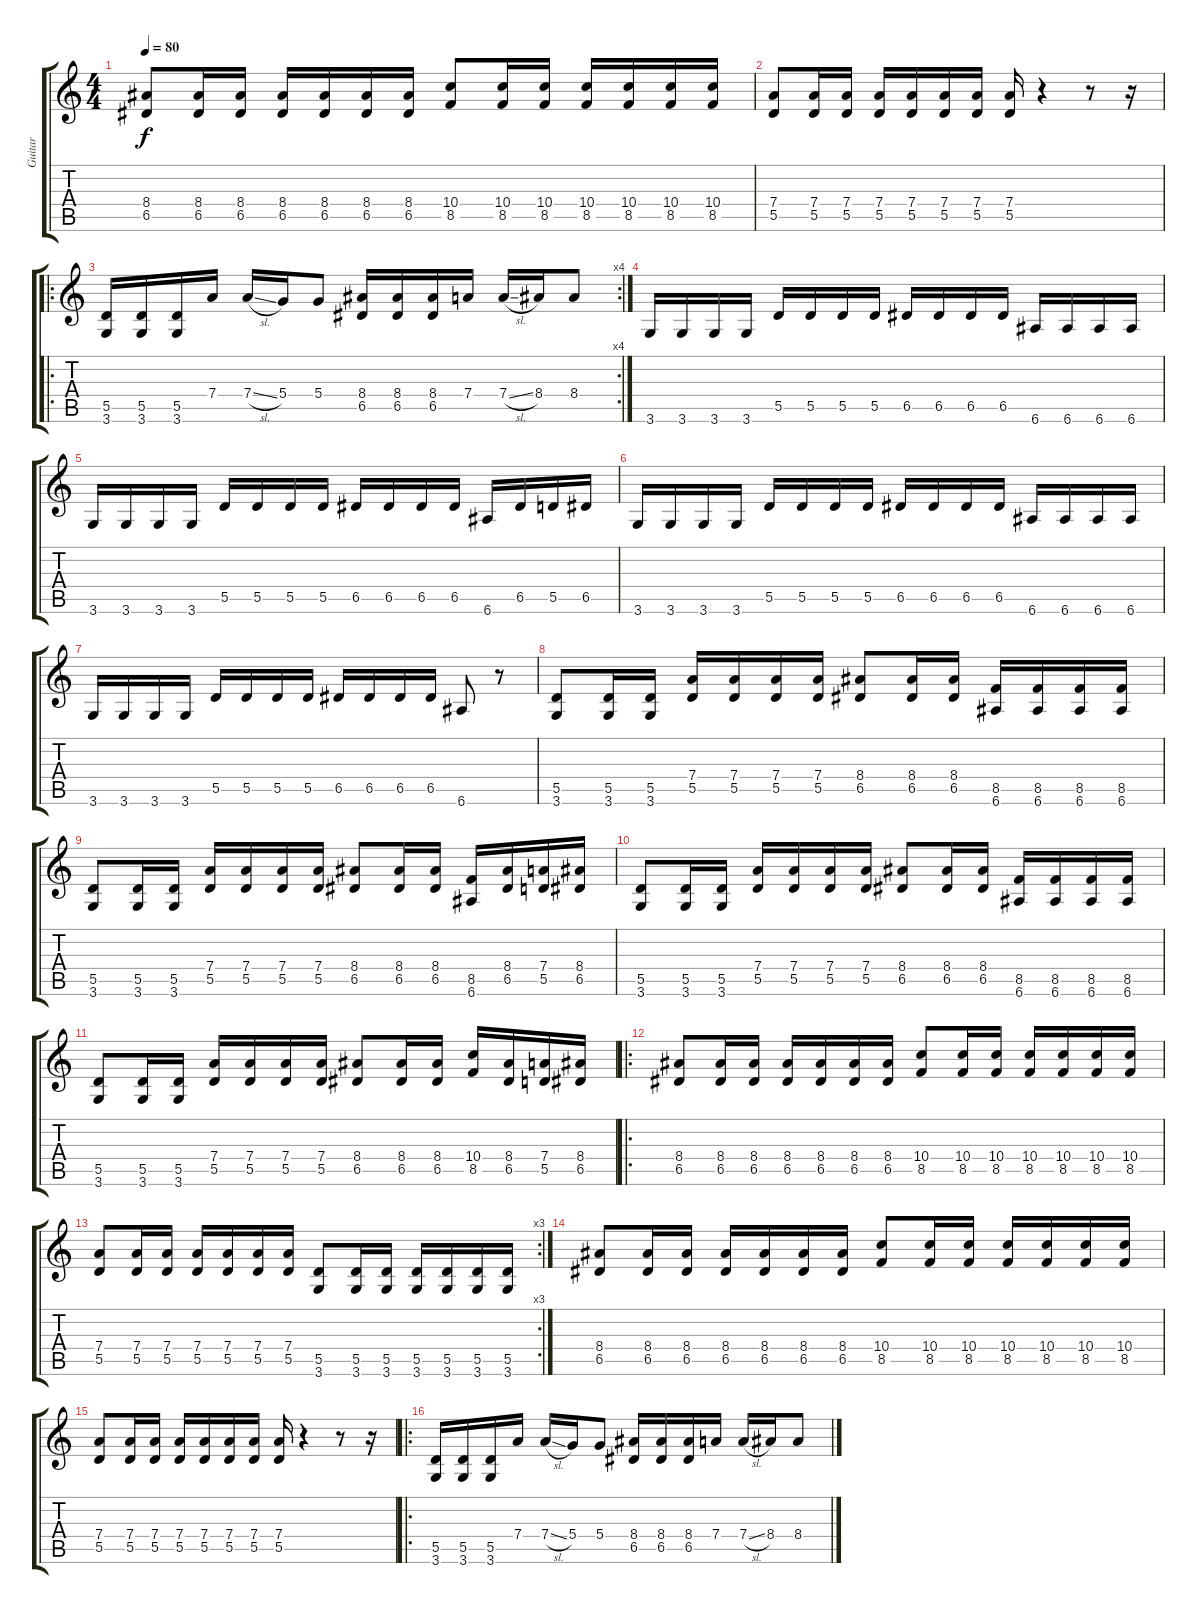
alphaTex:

\track ("Guitar" "Guitar") {instrument overdrivenguitar}
\staff {score tabs}
\tuning (E4 B3 G3 D3 A2 E2) {hide}
\ts (4 4)
\tempo 80
\clef g2
\ks c
(8.4 6.5).8{dy f} (8.4 6.5).16 (8.4 6.5).16 (8.4 6.5).16 (8.4 6.5).16 (8.4 6.5).16 (8.4 6.5).16 (10.4 8.5).8 (10.4 8.5).16 (10.4 8.5).16 (10.4 8.5).16 (10.4 8.5).16 (10.4 8.5).16 (10.4 8.5).16 |
(7.4 5.5).8 (7.4 5.5).16 (7.4 5.5).16 (7.4 5.5).16 (7.4 5.5).16 (7.4 5.5).16 (7.4 5.5).16 (7.4 5.5).16 r.4 r.8 r.16 |
\ro
\rc 4
(5.5 3.6).16 (5.5 3.6).16 (5.5 3.6).16 7.4.16 7.4{sl}.16 5.4.16 5.4.8 (8.4 6.5).16 (8.4 6.5).16 (8.4 6.5).16 7.4.16 7.4{sl}.16 8.4.16 8.4.8 |
3.6.16 3.6.16 3.6.16 3.6.16 5.5.16 5.5.16 5.5.16 5.5.16 6.5.16 6.5.16 6.5.16 6.5.16 6.6.16 6.6.16 6.6.16 6.6.16 |
3.6.16 3.6.16 3.6.16 3.6.16 5.5.16 5.5.16 5.5.16 5.5.16 6.5.16 6.5.16 6.5.16 6.5.16 6.6.16 6.5.16 5.5.16 6.5.16 |
3.6.16 3.6.16 3.6.16 3.6.16 5.5.16 5.5.16 5.5.16 5.5.16 6.5.16 6.5.16 6.5.16 6.5.16 6.6.16 6.6.16 6.6.16 6.6.16 |
3.6.16 3.6.16 3.6.16 3.6.16 5.5.16 5.5.16 5.5.16 5.5.16 6.5.16 6.5.16 6.5.16 6.5.16 6.6.8 r.8 |
(5.5 3.6).8 (5.5 3.6).16 (5.5 3.6).16 (7.4 5.5).16 (7.4 5.5).16 (7.4 5.5).16 (7.4 5.5).16 (8.4 6.5).8 (8.4 6.5).16 (8.4 6.5).16 (8.5 6.6).16 (8.5 6.6).16 (8.5 6.6).16 (8.5 6.6).16 |
(5.5 3.6).8 (5.5 3.6).16 (5.5 3.6).16 (7.4 5.5).16 (7.4 5.5).16 (7.4 5.5).16 (7.4 5.5).16 (8.4 6.5).8 (8.4 6.5).16 (8.4 6.5).16 (8.5 6.6).16 (8.4 6.5).16 (7.4 5.5).16 (8.4 6.5).16 |
(5.5 3.6).8 (5.5 3.6).16 (5.5 3.6).16 (7.4 5.5).16 (7.4 5.5).16 (7.4 5.5).16 (7.4 5.5).16 (8.4 6.5).8 (8.4 6.5).16 (8.4 6.5).16 (8.5 6.6).16 (8.5 6.6).16 (8.5 6.6).16 (8.5 6.6).16 |
(5.5 3.6).8 (5.5 3.6).16 (5.5 3.6).16 (7.4 5.5).16 (7.4 5.5).16 (7.4 5.5).16 (7.4 5.5).16 (8.4 6.5).8 (8.4 6.5).16 (8.4 6.5).16 (10.4 8.5).16 (8.4 6.5).16 (7.4 5.5).16 (8.4 6.5).16 |
\ro
(8.4 6.5).8 (8.4 6.5).16 (8.4 6.5).16 (8.4 6.5).16 (8.4 6.5).16 (8.4 6.5).16 (8.4 6.5).16 (10.4 8.5).8 (10.4 8.5).16 (10.4 8.5).16 (10.4 8.5).16 (10.4 8.5).16 (10.4 8.5).16 (10.4 8.5).16 |
\rc 3
(7.4 5.5).8 (7.4 5.5).16 (7.4 5.5).16 (7.4 5.5).16 (7.4 5.5).16 (7.4 5.5).16 (7.4 5.5).16 (5.5 3.6).8 (5.5 3.6).16 (5.5 3.6).16 (5.5 3.6).16 (5.5 3.6).16 (5.5 3.6).16 (5.5 3.6).16 |
(8.4 6.5).8 (8.4 6.5).16 (8.4 6.5).16 (8.4 6.5).16 (8.4 6.5).16 (8.4 6.5).16 (8.4 6.5).16 (10.4 8.5).8 (10.4 8.5).16 (10.4 8.5).16 (10.4 8.5).16 (10.4 8.5).16 (10.4 8.5).16 (10.4 8.5).16 |
(7.4 5.5).8 (7.4 5.5).16 (7.4 5.5).16 (7.4 5.5).16 (7.4 5.5).16 (7.4 5.5).16 (7.4 5.5).16 (7.4 5.5).16 r.4 r.8 r.16 |
\ro
(5.5 3.6).16 (5.5 3.6).16 (5.5 3.6).16 7.4.16 7.4{sl}.16 5.4.16 5.4.8 (8.4 6.5).16 (8.4 6.5).16 (8.4 6.5).16 7.4.16 7.4{sl}.16 8.4.16 8.4.8
